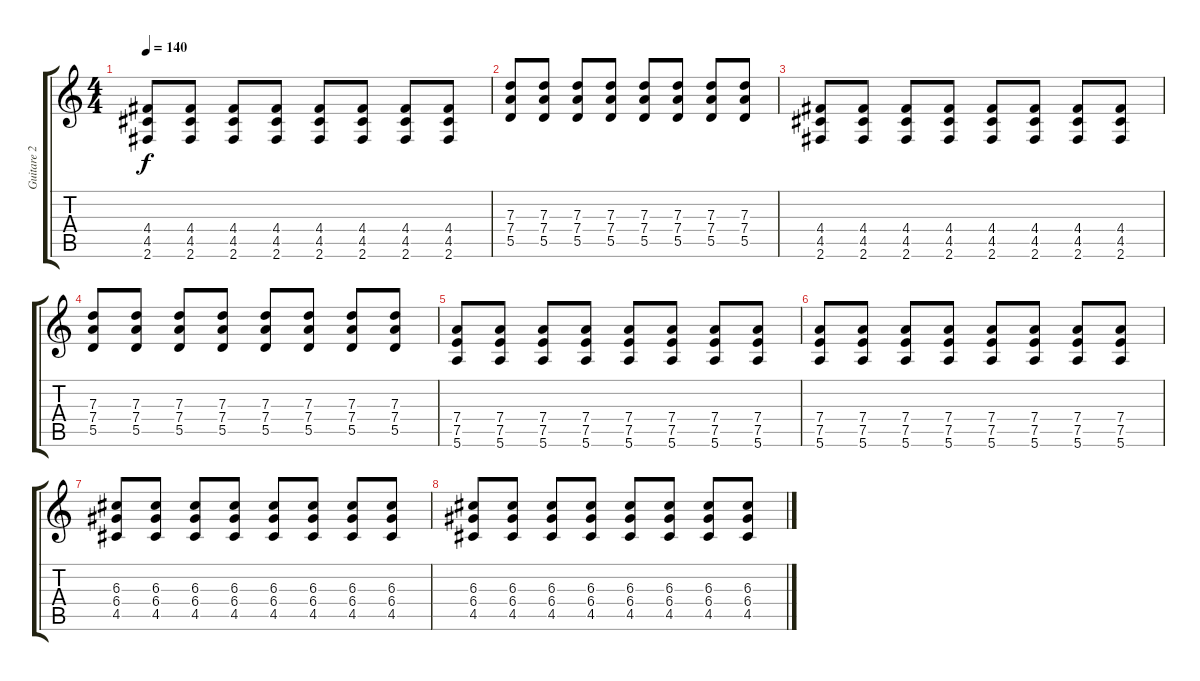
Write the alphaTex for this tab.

\track ("Guitare 2" "Guitare 2") {instrument distortionguitar}
\staff {score tabs}
\tuning (E4 B3 G3 D3 A2 E2) {hide}
\ts (4 4)
\tempo 140
\clef g2
\ks c
(4.4 4.5 2.6).8{dy f} (4.4 4.5 2.6).8 (4.4 4.5 2.6).8 (4.4 4.5 2.6).8 (4.4 4.5 2.6).8 (4.4 4.5 2.6).8 (4.4 4.5 2.6).8 (4.4 4.5 2.6).8 |
(7.3 7.4 5.5).8 (7.3 7.4 5.5).8 (7.3 7.4 5.5).8 (7.3 7.4 5.5).8 (7.3 7.4 5.5).8 (7.3 7.4 5.5).8 (7.3 7.4 5.5).8 (7.3 7.4 5.5).8 |
(4.4 4.5 2.6).8 (4.4 4.5 2.6).8 (4.4 4.5 2.6).8 (4.4 4.5 2.6).8 (4.4 4.5 2.6).8 (4.4 4.5 2.6).8 (4.4 4.5 2.6).8 (4.4 4.5 2.6).8 |
(7.3 7.4 5.5).8 (7.3 7.4 5.5).8 (7.3 7.4 5.5).8 (7.3 7.4 5.5).8 (7.3 7.4 5.5).8 (7.3 7.4 5.5).8 (7.3 7.4 5.5).8 (7.3 7.4 5.5).8 |
(7.4 7.5 5.6).8 (7.4 7.5 5.6).8 (7.4 7.5 5.6).8 (7.4 7.5 5.6).8 (7.4 7.5 5.6).8 (7.4 7.5 5.6).8 (7.4 7.5 5.6).8 (7.4 7.5 5.6).8 |
(7.4 7.5 5.6).8 (7.4 7.5 5.6).8 (7.4 7.5 5.6).8 (7.4 7.5 5.6).8 (7.4 7.5 5.6).8 (7.4 7.5 5.6).8 (7.4 7.5 5.6).8 (7.4 7.5 5.6).8 |
(6.3 6.4 4.5).8 (6.3 6.4 4.5).8 (6.3 6.4 4.5).8 (6.3 6.4 4.5).8 (6.3 6.4 4.5).8 (6.3 6.4 4.5).8 (6.3 6.4 4.5).8 (6.3 6.4 4.5).8 |
(6.3 6.4 4.5).8 (6.3 6.4 4.5).8 (6.3 6.4 4.5).8 (6.3 6.4 4.5).8 (6.3 6.4 4.5).8 (6.3 6.4 4.5).8 (6.3 6.4 4.5).8 (6.3 6.4 4.5).8
